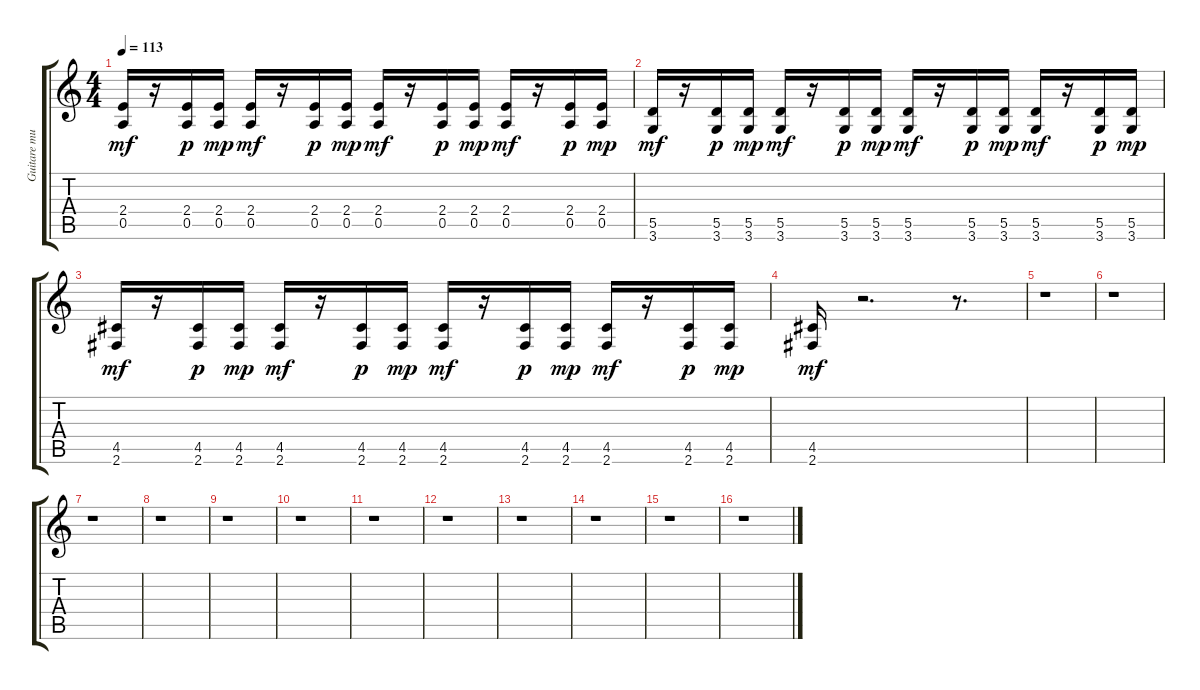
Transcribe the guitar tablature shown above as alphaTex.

\track ("Guitare muted" "Guitare mu") {instrument electricguitarmuted}
\staff {score tabs}
\tuning (E4 B3 G3 D3 A2 E2) {hide}
\ts (4 4)
\tempo 113
\clef g2
\ks c
(2.4 0.5).16{dy mf} r.16 (2.4 0.5).16{dy p} (2.4 0.5).16{dy mp} (2.4 0.5).16{dy mf} r.16 (2.4 0.5).16{dy p} (2.4 0.5).16{dy mp} (2.4 0.5).16{dy mf} r.16 (2.4 0.5).16{dy p} (2.4 0.5).16{dy mp} (2.4 0.5).16{dy mf} r.16 (2.4 0.5).16{dy p} (2.4 0.5).16{dy mp} |
(5.5 3.6).16{dy mf} r.16 (5.5 3.6).16{dy p} (5.5 3.6).16{dy mp} (5.5 3.6).16{dy mf} r.16 (5.5 3.6).16{dy p} (5.5 3.6).16{dy mp} (5.5 3.6).16{dy mf} r.16 (5.5 3.6).16{dy p} (5.5 3.6).16{dy mp} (5.5 3.6).16{dy mf} r.16 (5.5 3.6).16{dy p} (5.5 3.6).16{dy mp} |
(4.5 2.6).16{dy mf} r.16 (4.5 2.6).16{dy p} (4.5 2.6).16{dy mp} (4.5 2.6).16{dy mf} r.16 (4.5 2.6).16{dy p} (4.5 2.6).16{dy mp} (4.5 2.6).16{dy mf} r.16 (4.5 2.6).16{dy p} (4.5 2.6).16{dy mp} (4.5 2.6).16{dy mf} r.16 (4.5 2.6).16{dy p} (4.5 2.6).16{dy mp} |
(4.5 2.6).16{dy mf} r.2{d} r.8{d} |
r.1 |
r.1 |
r.1 |
r.1 |
r.1 |
r.1 |
r.1 |
r.1 |
r.1 |
r.1 |
r.1 |
r.1
